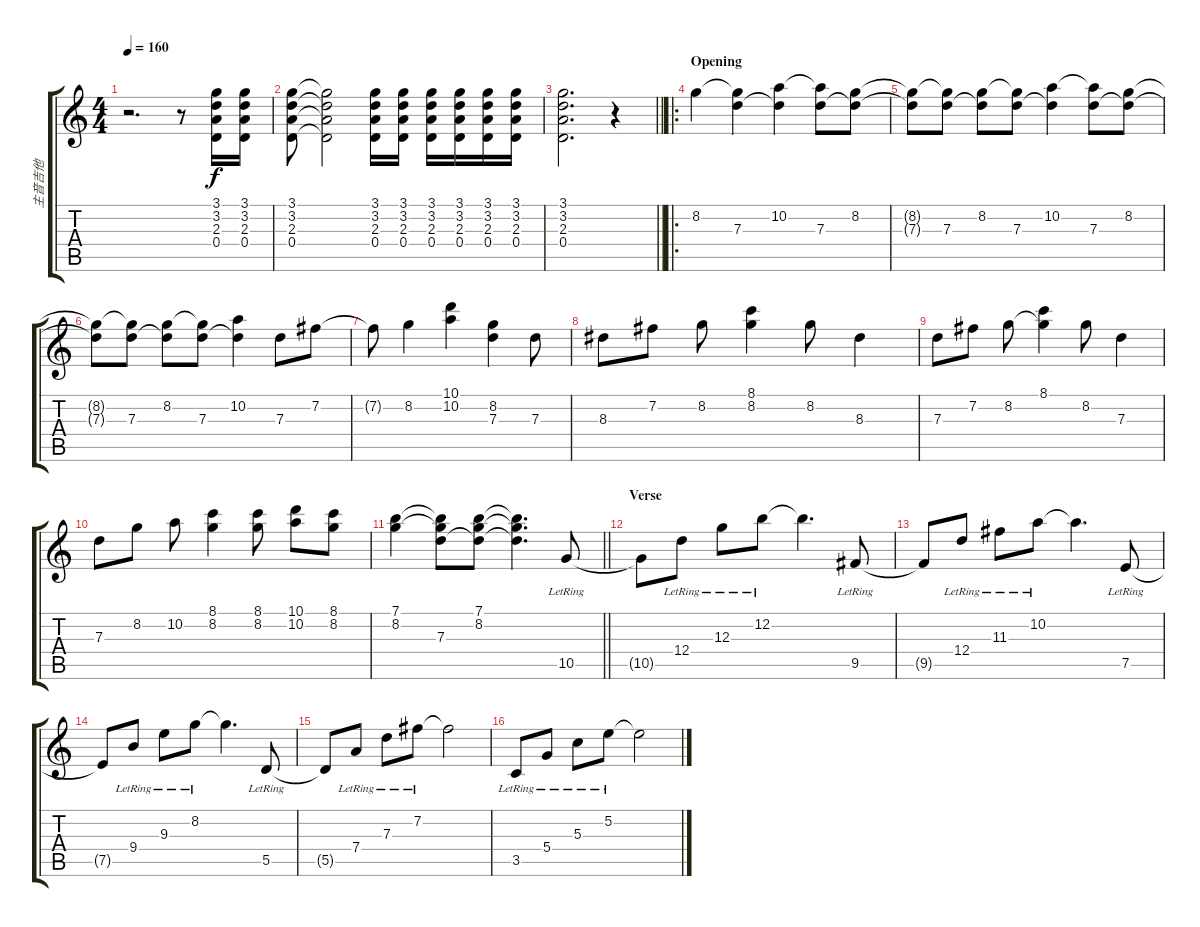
\track ("主音吉他" "主音吉他") {instrument distortionguitar}
\staff {score tabs}
\tuning (E4 B3 G3 D3 A2 E2) {hide}
\ts (4 4)
\tempo 160
\clef g2
\ks c
r.2{d dy f instrument distortionguitar} r.8 (3.1 3.2 2.3 0.4).16 (3.1 3.2 2.3 0.4).16 |
(3.1 3.2 2.3 0.4).8 (3.1{t} 3.2{t} 2.3{t} 0.4{t}).2 (3.1 3.2 2.3 0.4).16 (3.1 3.2 2.3 0.4).16 (3.1 3.2 2.3 0.4).16 (3.1 3.2 2.3 0.4).16 (3.1 3.2 2.3 0.4).16 (3.1 3.2 2.3 0.4).16 |
\barLineRight lightlight
(3.1 3.2 2.3 0.4).2{d} r.4{instrument distortionguitar} |
\ro
\section ("" "Opening")
8.2.4 (8.2{t} 7.3).4 (10.2 7.3{t}).4 (10.2{t} 7.3).8 (8.2 7.3{t}).8 |
(8.2{t} 7.3{t}).8 (8.2{t} 7.3).8 (8.2 7.3{t}).8 (8.2{t} 7.3).8 (10.2 7.3{t}).4 (10.2{t} 7.3).8 (8.2 7.3{t}).8 |
(8.2{t} 7.3{t}).8 (8.2{t} 7.3).8 (8.2 7.3{t}).8 (8.2{t} 7.3).8 (10.2 7.3{t}).4 7.3.8 7.2.8 |
7.2{t}.8 8.2.4 (10.1 10.2).4 (8.2 7.3).4 7.3.8 |
8.3.8 7.2.8 8.2.8 (8.1 8.2).4 8.2.8 8.3.4 |
7.3.8 7.2.8 8.2.8 (8.1 8.2{t}).4 8.2.8 7.3.4 |
7.3.8 8.2.8 10.2.8 (8.1 8.2).4 (8.1 8.2).8 (10.1 10.2).8 (8.1 8.2).8 |
\barLineRight lightlight
(7.1 8.2).4 (7.1{t} 8.2{t} 7.3).8 (7.1 8.2 7.3{t}).8 (7.1{t} 8.2{t} 7.3{t}).4{d} 10.5{lr}.8{instrument electricguitarclean} |
\section ("" "Verse")
10.5{t}.8 12.4{lr}.8 12.3{lr}.8 12.2{lr}.8 12.2{t}.4{d} 9.5{lr}.8 |
9.5{t}.8 12.4{lr}.8 11.3{lr}.8 10.2{lr}.8 10.2{t}.4{d} 7.5{lr}.8 |
7.5{t}.8 9.4{lr}.8 9.3{lr}.8 8.2{lr}.8 8.2{t}.4{d} 5.5{lr}.8 |
5.5{t}.8 7.4{lr}.8 7.3{lr}.8 7.2{lr}.8 7.2{t}.2 |
3.5{lr}.8 5.4{lr}.8 5.3{lr}.8 5.2{lr}.8 5.2{t}.2
